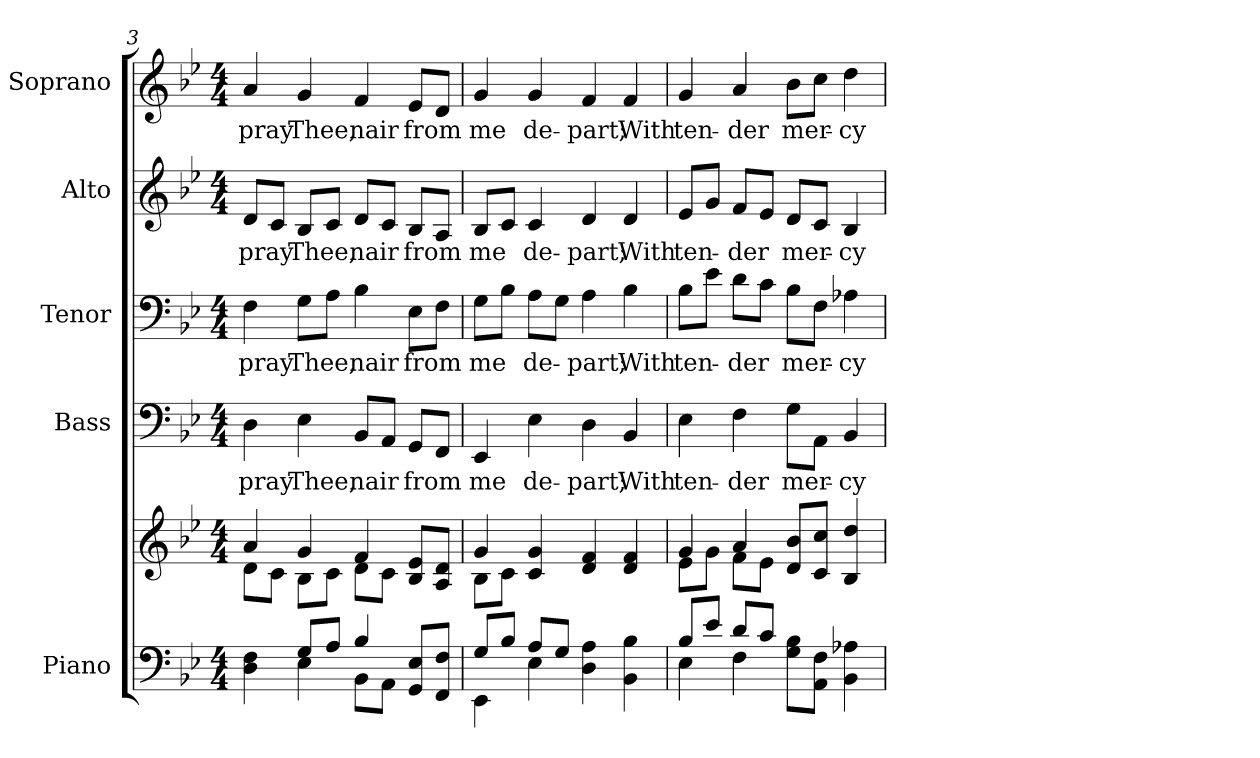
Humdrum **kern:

**kern	**kern	**kern	**text	**kern	**text	**kern	**text	**kern	**text
*part5	*part5	*part4	*part4	*part3	*part3	*part2	*part2	*part1	*part1
*staff6	*staff5	*staff4	*staff4	*staff3	*staff3	*staff2	*staff2	*staff1	*staff1
*I"Piano	*	*I"Bass	*	*I"Tenor	*	*I"Alto	*	*I"Soprano	*
*I'Pno.	*	*I'B.	*	*I'T.	*	*I'A.	*	*I'S.	*
!!LO:PB:g=z
*clefF4	*clefG2	*clefF4	*	*clefF4	*	*clefG2	*	*clefG2	*
*k[b-e-]	*k[b-e-]	*k[b-e-]	*	*k[b-e-]	*	*k[b-e-]	*	*k[b-e-]	*
*B-:	*B-:	*B-:	*	*B-:	*	*B-:	*	*B-:	*
*M4/4	*M4/4	*M4/4	*	*M4/4	*	*M4/4	*	*M4/4	*
=3	=3	=3	=3	=3	=3	=3	=3	=3	=3
*^	*^	*	*	*	*	*	*	*	*
!	!	!	!	!	!LO:LY:b:color=#000000	!	!	!	!	!	!
!	!	!	!	!	!	!	!LO:LY:b:color=#000000	!	!	!	!
!	!	!	!	!	!	!	!	!	!LO:LY:b:color=#000000	!	!
!	!	!	!	!	!	!	!	!	!	!	!LO:LY:b:color=#000000
4Di\ 4Fi	4ryy	4ai/	8di\L	4Di\	pray	4Fi\	pray	8di/L	pray	4ai/	pray
.	.	.	8ci\J	.	.	.	.	8ci/J	.	.	.
!	!	!	!	!	!LO:LY:b:color=#000000	!	!	!	!	!	!
!	!	!	!	!	!	!	!LO:LY:b:color=#000000	!	!	!	!
!	!	!	!	!	!	!	!	!	!LO:LY:b:color=#000000	!	!
!	!	!	!	!	!	!	!	!	!	!	!LO:LY:b:color=#000000
8Gi/L	4E-i\	4gi/	8B-i\L	4E-i\	Thee,	8Gi\L	Thee,	8B-i/L	Thee,	4gi/	Thee,
8Ai/J	.	.	8ci\J	.	.	8Ai\J	.	8ci/J	.	.	.
!	!	!	!	!	!LO:LY:b:color=#000000	!	!	!	!	!	!
!	!	!	!	!	!	!	!LO:LY:b:color=#000000	!	!	!	!
!	!	!	!	!	!	!	!	!	!LO:LY:b:color=#000000	!	!
!	!	!	!	!	!	!	!	!	!	!	!LO:LY:b:color=#000000
4B-i/	8BB-i\L	4fi/	8di\L	8BB-i/L	nair	4B-i\	nair	8di/L	nair	4fi/	nair
.	8AAi\J	.	8ci\J	8AAi/J	.	.	.	8ci/J	.	.	.
!	!	!	!	!	!LO:LY:b:color=#000000	!	!	!	!	!	!
!	!	!	!	!	!	!	!LO:LY:b:color=#000000	!	!	!	!
!	!	!	!	!	!	!	!	!	!LO:LY:b:color=#000000	!	!
!	!	!	!	!	!	!	!	!	!	!	!LO:LY:b:color=#000000
8GGi/ 8E-iL	4ryy	8B-i/ 8e-iL	4ryy	8GGi/L	from	8E-i\L	from	8B-i/L	from	8e-i/L	from
8FFi/ 8FiJ	.	8Ai/ 8diJ	.	8FFi/J	.	8Fi\J	.	8Ai/J	.	8di/J	.
=4	=4	=4	=4	=4	=4	=4	=4	=4	=4	=4	=4
!	!	!	!	!	!LO:LY:b:color=#000000	!	!	!	!	!	!
!	!	!	!	!	!	!	!LO:LY:b:color=#000000	!	!	!	!
!	!	!	!	!	!	!	!	!	!LO:LY:b:color=#000000	!	!
!	!	!	!	!	!	!	!	!	!	!	!LO:LY:b:color=#000000
8Gi/L	4EE-i\	4gi/	8B-i\L	4EE-i/	me	8Gi\L	me	8B-i/L	me	4gi/	me
8B-i/J	.	.	8ci\J	.	.	8B-i\J	.	8ci/J	.	.	.
!	!	!	!	!	!LO:LY:b:color=#000000	!	!	!	!	!	!
!	!	!	!	!	!	!	!LO:LY:b:color=#000000	!	!	!	!
!	!	!	!	!	!	!	!	!	!LO:LY:b:color=#000000	!	!
!	!	!	!	!	!	!	!	!	!	!	!LO:LY:b:color=#000000
8Ai/L	4E-i\	4ci/ 4gi	4ryy	4E-i\	de-	8Ai\L	de-	4ci/	de-	4gi/	de-
8Gi/J	.	.	.	.	.	8Gi\J	.	.	.	.	.
!	!	!	!	!	!LO:LY:b:color=#000000	!	!	!	!	!	!
!	!	!	!	!	!	!	!LO:LY:b:color=#000000	!	!	!	!
!	!	!	!	!	!	!	!	!	!LO:LY:b:color=#000000	!	!
!	!	!	!	!	!	!	!	!	!	!	!LO:LY:b:color=#000000
4Di\ 4Ai	2ryy	4di/ 4fi	2ryy	4Di\	-part;	4Ai\	-part;	4di/	-part;	4fi/	-part;
!	!	!	!	!	!LO:LY:b:color=#000000	!	!	!	!	!	!
!	!	!	!	!	!	!	!LO:LY:b:color=#000000	!	!	!	!
!	!	!	!	!	!	!	!	!	!LO:LY:b:color=#000000	!	!
!	!	!	!	!	!	!	!	!	!	!	!LO:LY:b:color=#000000
4BB-i\ 4B-i	.	4di/ 4fi	.	4BB-i/	With	4B-i\	With	4di/	With	4fi/	With
!!LO:PB:g=z
=5	=5	=5	=5	=5	=5	=5	=5	=5	=5	=5	=5
!	!	!	!	!	!LO:LY:b:color=#000000	!	!	!	!	!	!
!	!	!	!	!	!	!	!LO:LY:b:color=#000000	!	!	!	!
!	!	!	!	!	!	!	!	!	!LO:LY:b:color=#000000	!	!
!	!	!	!	!	!	!	!	!	!	!	!LO:LY:b:color=#000000
8B-i/L	4E-i\	4gi/	8e-i\L	4E-i\	ten-	8B-i\L	ten-	8e-i/L	ten-	4gi/	ten-
8e-i/J	.	.	8gi\J	.	.	8e-i\J	.	8gi/J	.	.	.
!	!	!	!	!	!LO:LY:b:color=#000000	!	!	!	!	!	!
!	!	!	!	!	!	!	!LO:LY:b:color=#000000	!	!	!	!
!	!	!	!	!	!	!	!	!	!LO:LY:b:color=#000000	!	!
!	!	!	!	!	!	!	!	!	!	!	!LO:LY:b:color=#000000
8di/L	4Fi\	4ai/	8fi\L	4Fi\	-der	8di\L	-der	8fi/L	-der	4ai/	-der
8ci/J	.	.	8e-i\J	.	.	8ci\J	.	8e-i/J	.	.	.
!	!	!	!	!	!LO:LY:b:color=#000000	!	!	!	!	!	!
!	!	!	!	!	!	!	!LO:LY:b:color=#000000	!	!	!	!
!	!	!	!	!	!	!	!	!	!LO:LY:b:color=#000000	!	!
!	!	!	!	!	!	!	!	!	!	!	!LO:LY:b:color=#000000
8Gi\ 8B-iL	2ryy	8di/ 8b-iL	2ryy	8Gi\L	mer-	8B-i\L	mer-	8di/L	mer-	8b-i\L	mer-
8AAi\ 8FiJ	.	8ci/ 8cciJ	.	8AAi\J	.	8Fi\J	.	8ci/J	.	8cci\J	.
!	!	!	!	!	!LO:LY:b:color=#000000	!	!	!	!	!	!
!	!	!	!	!	!	!	!LO:LY:b:color=#000000	!	!	!	!
!	!	!	!	!	!	!	!	!	!LO:LY:b:color=#000000	!	!
!	!	!	!	!	!	!	!	!	!	!	!LO:LY:b:color=#000000
4BB-i\ 4A-Xi	.	4B-i/ 4ddi	.	4BB-i/	-cy	4A-Xi\	-cy	4B-i/	-cy	4ddi\	-cy
*v	*v	*	*	*	*	*	*	*	*	*	*
*	*v	*v	*	*	*	*	*	*	*	*
=	=	=	=	=	=	=	=	=	=
*-	*-	*-	*-	*-	*-	*-	*-	*-	*-
